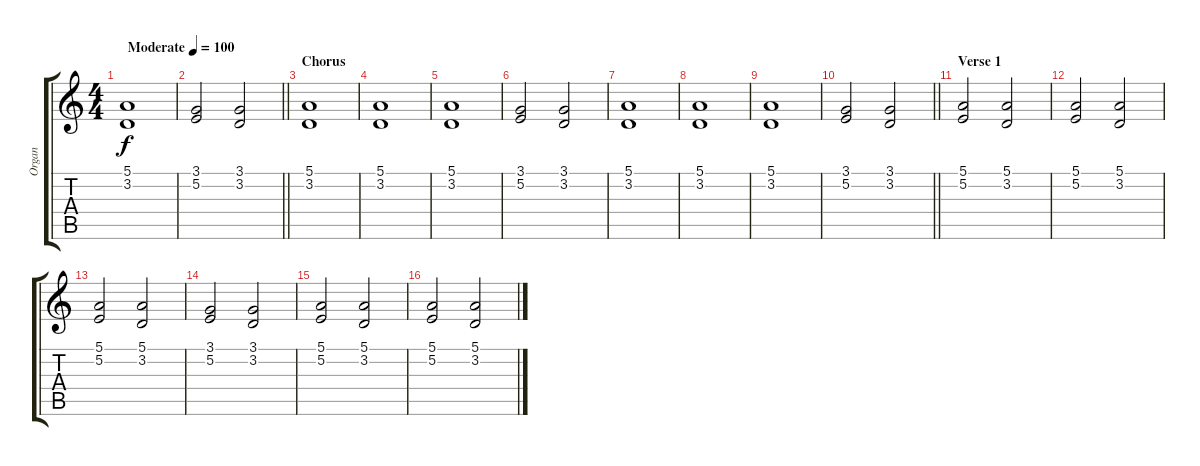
\track ("Organ" "Organ") {instrument percussiveorgan}
\staff {score tabs}
\tuning (E4 B3 G3 D3 A2 E2) {hide}
\ts (4 4)
\tempo (100 "Moderate")
\clef g2
\ks c
(5.1 3.2).1{dy f instrument percussiveorgan} |
\barLineRight lightlight
(3.1 5.2).2 (3.1 3.2).2 |
\section ("" "Chorus")
(5.1 3.2).1 |
(5.1 3.2).1 |
(5.1 3.2).1 |
(3.1 5.2).2 (3.1 3.2).2 |
(5.1 3.2).1 |
(5.1 3.2).1 |
(5.1 3.2).1 |
\barLineRight lightlight
(3.1 5.2).2 (3.1 3.2).2 |
\section ("" "Verse 1")
(5.1 5.2).2 (5.1 3.2).2 |
(5.1 5.2).2 (5.1 3.2).2 |
(5.1 5.2).2 (5.1 3.2).2 |
(3.1 5.2).2 (3.1 3.2).2 |
(5.1 5.2).2 (5.1 3.2).2 |
(5.1 5.2).2 (5.1 3.2).2
